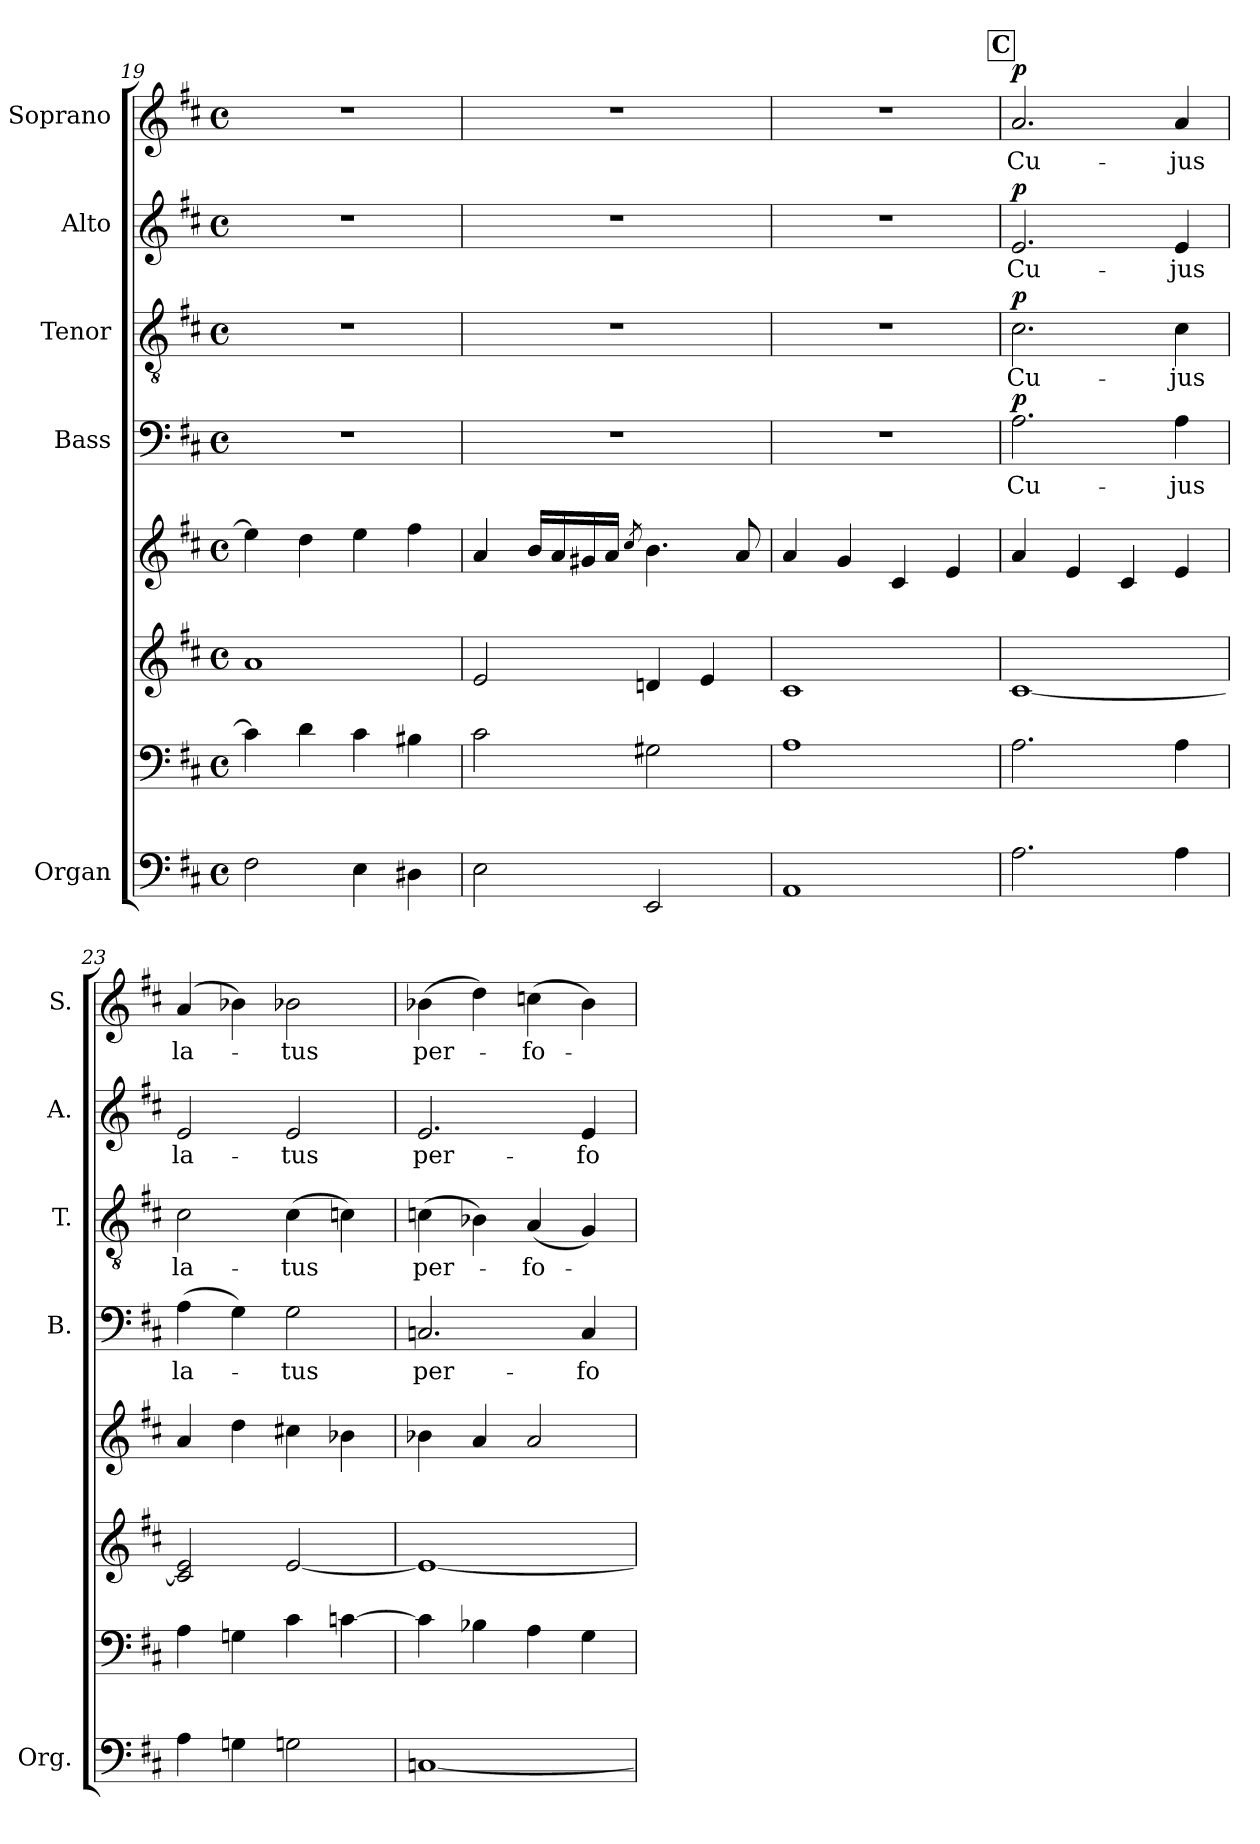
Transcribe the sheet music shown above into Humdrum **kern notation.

**kern	**kern	**kern	**kern	**kern	**text	**dynam	**kern	**text	**dynam	**kern	**text	**dynam	**kern	**text	**dynam
*part5	*part5	*part5	*part5	*part4	*part4	*part4	*part3	*part3	*part3	*part2	*part2	*part2	*part1	*part1	*part1
*staff8	*staff7	*staff6	*staff5	*staff4	*staff4	*staff4	*staff3	*staff3	*staff3	*staff2	*staff2	*staff2	*staff1	*staff1	*staff1
*I"Organ	*	*	*	*I"Bass	*	*	*I"Tenor	*	*	*I"Alto	*	*	*I"Soprano	*	*
*I'Org.	*	*	*	*I'B.	*	*	*I'T.	*	*	*I'A.	*	*	*I'S.	*	*
*clefF4	*clefF4	*clefG2	*clefG2	*clefF4	*	*	*clefGv2	*	*	*clefG2	*	*	*clefG2	*	*
*k[f#c#]	*k[f#c#]	*k[f#c#]	*k[f#c#]	*k[f#c#]	*	*	*k[f#c#]	*	*	*k[f#c#]	*	*	*k[f#c#]	*	*
*M4/4	*M4/4	*M4/4	*M4/4	*M4/4	*	*	*M4/4	*	*	*M4/4	*	*	*M4/4	*	*
*met(c)	*met(c)	*met(c)	*met(c)	*met(c)	*	*	*met(c)	*	*	*met(c)	*	*	*met(c)	*	*
=19	=19	=19	=19	=19	=19	=19	=19	=19	=19	=19	=19	=19	=19	=19	=19
2F#\	4c#\]	1a	4ee\]	1r	.	.	1r	.	.	1r	.	.	1r	.	.
.	4d\	.	4dd\	.	.	.	.	.	.	.	.	.	.	.	.
4E\	4c#\	.	4ee\	.	.	.	.	.	.	.	.	.	.	.	.
4D#X\	4B#X\	.	4ff#\	.	.	.	.	.	.	.	.	.	.	.	.
=20	=20	=20	=20	=20	=20	=20	=20	=20	=20	=20	=20	=20	=20	=20	=20
2E\	2c#\	2e/	4a/	1r	.	.	1r	.	.	1r	.	.	1r	.	.
.	.	.	16b/LL	.	.	.	.	.	.	.	.	.	.	.	.
.	.	.	16a/	.	.	.	.	.	.	.	.	.	.	.	.
.	.	.	16g#X/	.	.	.	.	.	.	.	.	.	.	.	.
.	.	.	16a/JJ	.	.	.	.	.	.	.	.	.	.	.	.
.	.	.	8qcc#/	.	.	.	.	.	.	.	.	.	.	.	.
2EE/	2G#X\	4dn/	4.b\	.	.	.	.	.	.	.	.	.	.	.	.
.	.	4e/	.	.	.	.	.	.	.	.	.	.	.	.	.
.	.	.	8a/	.	.	.	.	.	.	.	.	.	.	.	.
!!LO:PB:g=z
=21	=21	=21	=21	=21	=21	=21	=21	=21	=21	=21	=21	=21	=21	=21	=21
1AA	1A	1c#	4a/	1r	.	.	1r	.	.	1r	.	.	1r	.	.
.	.	.	4g/	.	.	.	.	.	.	.	.	.	.	.	.
.	.	.	4c#/	.	.	.	.	.	.	.	.	.	.	.	.
.	.	.	4e/	.	.	.	.	.	.	.	.	.	.	.	.
!!LO:REH:place=s1:a:B:fs=14:t=C
=22	=22	=22	=22	=22	=22	=22	=22	=22	=22	=22	=22	=22	=22	=22	=22
!	!	!	!	!	!LO:LY:b	!LO:DY:b	!	!LO:LY:b	!LO:DY:b	!	!LO:LY:b	!LO:DY:b	!	!LO:LY:b	!LO:DY:b
2.A\	2.A\	[1c#	4a/	2.A\	Cu-	p	2.c#\	Cu-	p	2.e/	Cu-	p	2.a/	Cu-	p
.	.	.	4e/	.	.	.	.	.	.	.	.	.	.	.	.
.	.	.	4c#/	.	.	.	.	.	.	.	.	.	.	.	.
!	!	!	!	!	!LO:LY:b	!	!	!LO:LY:b	!	!	!LO:LY:b	!	!	!LO:LY:b	!
4A\	4A\	.	4e/	4A\	-jus	.	4c#\	-jus	.	4e/	-jus	.	4a/	-jus	.
=23	=23	=23	=23	=23	=23	=23	=23	=23	=23	=23	=23	=23	=23	=23	=23
!	!	!	!	!	!LO:LY:b	!	!	!LO:LY:b	!	!	!LO:LY:b	!	!	!LO:LY:b	!
4A\	4A\	2c#/] 2e/	4a/	(>4A\	la-	.	2c#\	la-	.	2e/	la-	.	(>4a/	la-	.
4Gn\	4Gn\	.	4dd\	4G\)	.	.	.	.	.	.	.	.	4b-X\)	.	.
!	!	!	!	!	!LO:LY:b	!	!	!LO:LY:b	!	!	!LO:LY:b	!	!	!LO:LY:b	!
2Gn\	4c#\	[2e/	4cc#X\	2G\	-tus	.	(>4c#\	-tus	.	2e/	-tus	.	2b-X\	-tus	.
.	[4cn\	.	4b-X\	.	.	.	4cn\)	.	.	.	.	.	.	.	.
=24	=24	=24	=24	=24	=24	=24	=24	=24	=24	=24	=24	=24	=24	=24	=24
!	!	!	!	!	!LO:LY:b	!	!	!LO:LY:b	!	!	!LO:LY:b	!	!	!LO:LY:b	!
[1Cn	4c\]	1e_	4b-X\	2.Cn/	per-	.	(>4cn\	per-	.	2.e/	per-	.	(>4b-X\	per-	.
.	4B-X\	.	4a/	.	.	.	4B-X\)	.	.	.	.	.	4dd\)	.	.
!	!	!	!	!	!	!	!	!LO:LY:b	!	!	!	!	!	!LO:LY:b	!
.	4A\	.	2a/	.	.	.	(<4A/	-fo-	.	.	.	.	(>4ccn\	-fo-	.
!	!	!	!	!	!LO:LY:b	!	!	!	!	!	!LO:LY:b	!	!	!	!
.	4G\	.	.	4C/	-fo-	.	4G/)	.	.	4e/	-fo-	.	4b-\)	.	.
=	=	=	=	=	=	=	=	=	=	=	=	=	=	=	=
*-	*-	*-	*-	*-	*-	*-	*-	*-	*-	*-	*-	*-	*-	*-	*-
